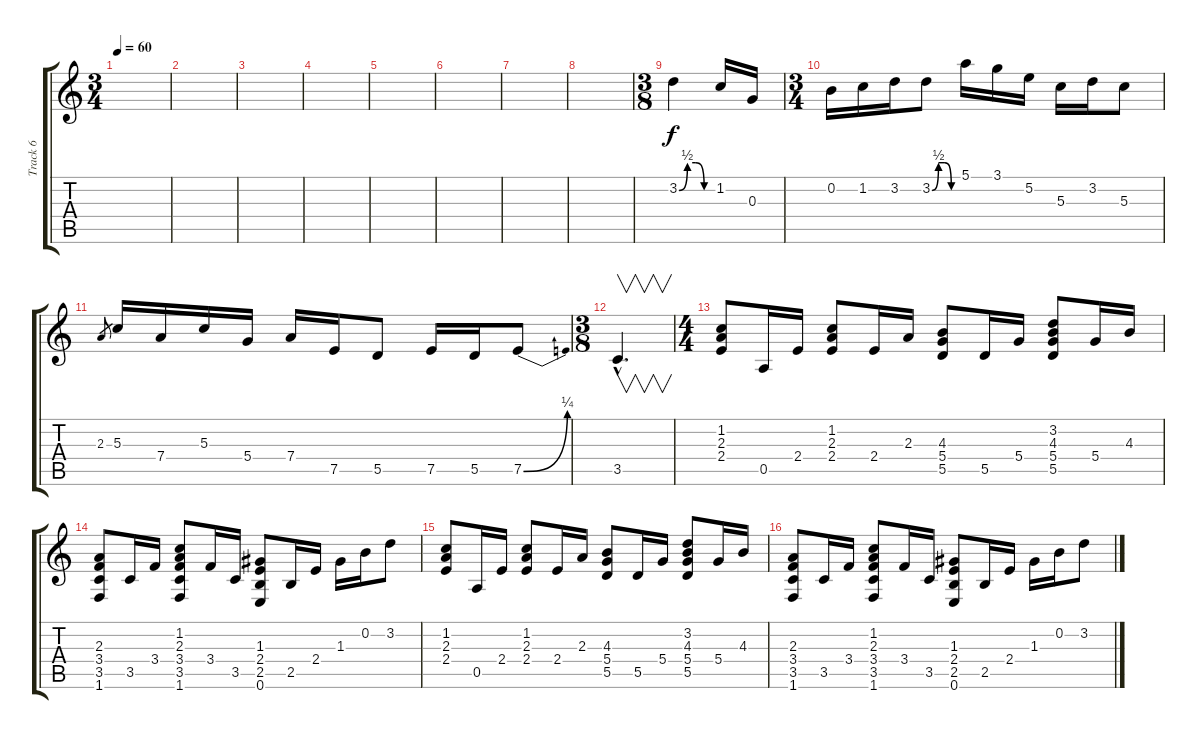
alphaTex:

\track ("Track 6" "Track 6") {instrument acousticguitarsteel}
\staff {score tabs}
\tuning (E4 B3 G3 D3 A2 E2) {hide}
\ts (3 4)
\tempo 60
\clef g2
\ks c
|
|
|
|
|
|
|
|
\ts (3 8)
3.2{be (custom 0 0 15 2 30 2 45 0 60 0)}.4 1.2.16 0.3.16 |
\ts (3 4)
0.2.16 1.2.16 3.2.16 3.2{be (custom 0 0 15 2 30 2 45 0 60 0)}.8 5.1.16 3.1.16 5.2.16 5.3.16 3.2.16 5.3.8 |
2.3.8{gr} 5.3.16 7.4.16 5.3.16 5.4.16 7.4.16 7.5.16 5.5.8 7.5.16 5.5.16 7.5{be (bend 0 0 60 1)}.8 |
\ts (3 8)
3.5{hac}.4{v d} |
\ts (4 4)
(1.2 2.3 2.4).8 0.5.16 2.4.16 (1.2 2.3 2.4).8 2.4.16 2.3.16 (4.3 5.4 5.5).8 5.5.16 5.4.16 (3.2 4.3 5.4 5.5).8 5.4.16 4.3.16 |
(2.3 3.4 3.5 1.6).8 3.5.16 3.4.16 (1.2 2.3 3.4 3.5 1.6).8 3.4.16 3.5.16 (1.3 2.4 2.5 0.6).8 2.5.16 2.4.16 1.3.16 0.2.16 3.2.8 |
(1.2 2.3 2.4).8 0.5.16 2.4.16 (1.2 2.3 2.4).8 2.4.16 2.3.16 (4.3 5.4 5.5).8 5.5.16 5.4.16 (3.2 4.3 5.4 5.5).8 5.4.16 4.3.16 |
(2.3 3.4 3.5 1.6).8 3.5.16 3.4.16 (1.2 2.3 3.4 3.5 1.6).8 3.4.16 3.5.16 (1.3 2.4 2.5 0.6).8 2.5.16 2.4.16 1.3.16 0.2.16 3.2.8
